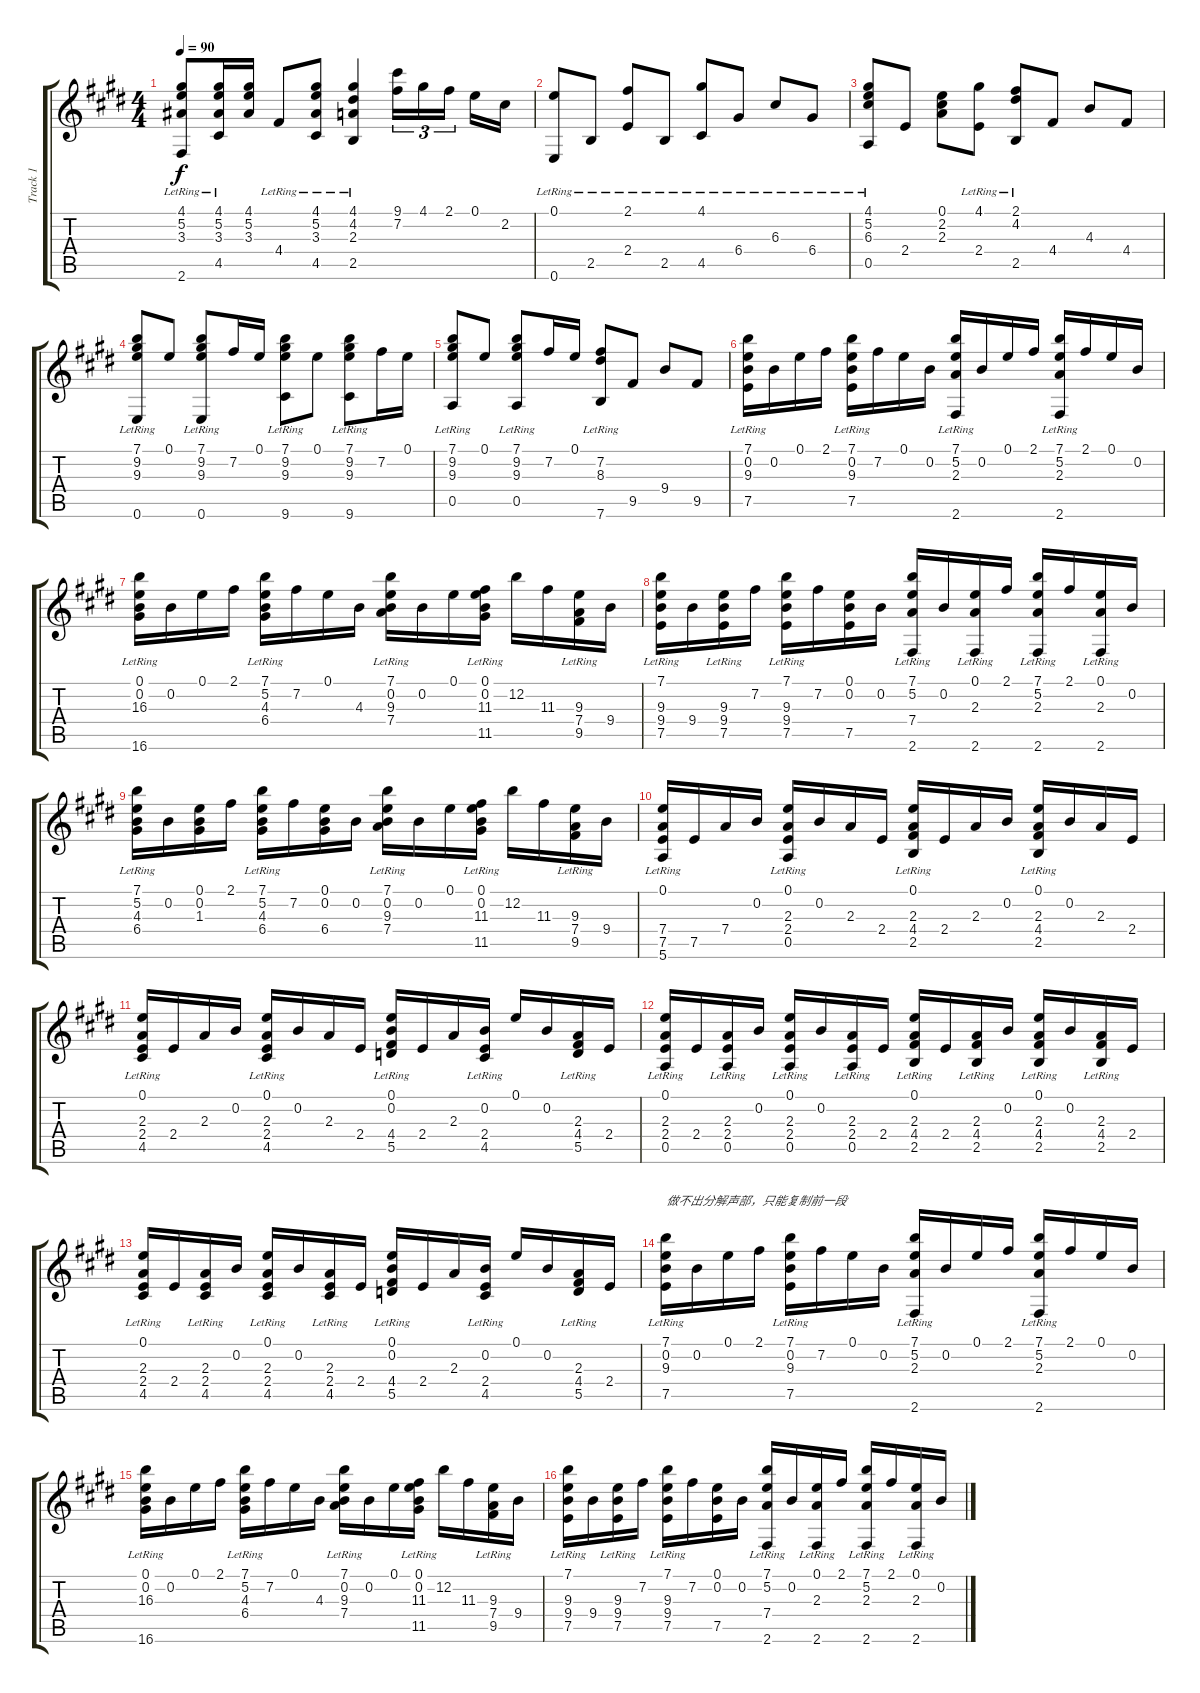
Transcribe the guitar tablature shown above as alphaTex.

\track ("Track 1" "Track 1") {instrument acousticguitarsteel}
\staff {score tabs}
\tuning (E4 B3 G3 D3 A2 E2) {hide}
\ts (4 4)
\tempo 90
\clef g2
\ks e
(4.1 5.2 3.3 2.6{lr}).8{dy f} (4.1 5.2 3.3 4.5{lr}).16 (4.1 5.2 3.3).16 4.4{lr}.8 (4.1 5.2 3.3 4.5{lr}).8 (4.1 4.2 2.3 2.5{lr}).4 (9.1 7.2).16{tu (3 2)} 4.1.16{tu (3 2)} 2.1.16{tu (3 2) beam splitsecondary} 0.1.16 2.2.16 |
(0.1{lr} 0.6{lr}).8 2.5{lr}.8 (2.1{lr} 2.4{lr}).8 2.5{lr}.8 (4.1{lr} 4.5{lr}).8 6.4{lr}.8 6.3{lr}.8 6.4{lr}.8 |
(4.1{lr} 5.2{lr} 6.3{lr} 0.5{lr}).8 2.4.8 (0.1 2.2 2.3).8 (4.1 2.4{lr}).8 (2.1{lr} 4.2{lr} 2.5{lr}).8 4.4.8 4.3.8 4.4.8 |
(7.1{lr} 9.2{lr} 9.3{lr} 0.6{lr}).8 0.1.8 (7.1{lr} 9.2{lr} 9.3{lr} 0.6{lr}).8 7.2.16 0.1.16 (7.1{lr} 9.2{lr} 9.3{lr} 9.6{lr}).8 0.1.8 (7.1{lr} 9.2{lr} 9.3{lr} 9.6{lr}).8 7.2.16 0.1.16 |
(7.1{lr} 9.2{lr} 9.3{lr} 0.5{lr}).8 0.1.8 (7.1{lr} 9.2{lr} 9.3{lr} 0.5{lr}).8 7.2.16 0.1.16 (7.2{lr} 8.3{lr} 7.6{lr}).8 9.5.8 9.4.8 9.5.8 |
(7.1{lr} 0.2{lr} 9.3{lr} 7.5{lr}).16 0.2.16 0.1.16 2.1.16 (7.1{lr} 0.2{lr} 9.3{lr} 7.5{lr}).16 7.2.16 0.1.16 0.2.16 (7.1{lr} 5.2{lr} 2.3{lr} 2.6{lr}).16 0.2.16 0.1.16 2.1.16 (7.1{lr} 5.2{lr} 2.3{lr} 2.6{lr}).16 2.1.16 0.1.16 0.2.16 |
(0.1{lr} 0.2{lr} 16.3{lr} 16.6{lr}).16 0.2.16 0.1.16 2.1.16 (7.1{lr} 5.2{lr} 4.3{lr} 6.4{lr}).16 7.2.16 0.1.16 4.3.16 (7.1{lr} 0.2{lr} 9.3{lr} 7.4{lr}).16 0.2.16 0.1.16 (0.1{lr} 0.2{lr} 11.3{lr} 11.5{lr}).16 12.2.16 11.3.16 (9.3{lr} 7.4{lr} 9.5{lr}).16 9.4.16 |
(7.1{lr} 9.3{lr} 9.4{lr} 7.5{lr}).16 9.4.16 (9.3{lr} 9.4{lr} 7.5{lr}).16 7.2.16 (7.1{lr} 9.3{lr} 9.4{lr} 7.5{lr}).16 7.2.16 (0.1 0.2 7.5).16 0.2.16 (7.1{lr} 5.2{lr} 7.4{lr} 2.6{lr}).16 0.2.16 (0.1{lr} 2.3{lr} 2.6{lr}).16 2.1.16 (7.1{lr} 5.2{lr} 2.3{lr} 2.6{lr}).16 2.1.16 (0.1{lr} 2.3{lr} 2.6{lr}).16 0.2.16 |
(7.1{lr} 5.2{lr} 4.3{lr} 6.4{lr}).16 0.2.16 (0.1 0.2 1.3).16 2.1.16 (7.1{lr} 5.2{lr} 4.3{lr} 6.4{lr}).16 7.2.16 (0.1 0.2 6.4).16 0.2.16 (7.1{lr} 0.2{lr} 9.3{lr} 7.4{lr}).16 0.2.16 0.1.16 (0.1{lr} 0.2{lr} 11.3{lr} 11.5{lr}).16 12.2.16 11.3.16 (9.3{lr} 7.4{lr} 9.5{lr}).16 9.4.16 |
(0.1{lr} 7.4{lr} 7.5{lr} 5.6{lr}).16 7.5.16 7.4.16 0.2.16 (0.1{lr} 2.3{lr} 2.4{lr} 0.5{lr}).16 0.2.16 2.3.16 2.4.16 (0.1{lr} 2.3{lr} 4.4{lr} 2.5{lr}).16 2.4.16 2.3.16 0.2.16 (0.1{lr} 2.3{lr} 4.4{lr} 2.5{lr}).16 0.2.16 2.3.16 2.4.16 |
(0.1{lr} 2.3{lr} 2.4{lr} 4.5{lr}).16 2.4.16 2.3.16 0.2.16 (0.1{lr} 2.3{lr} 2.4{lr} 4.5{lr}).16 0.2.16 2.3.16 2.4.16 (0.1{lr} 0.2{lr} 4.4{lr} 5.5{lr}).16 2.4.16 2.3.16 (0.2{lr} 2.4{lr} 4.5{lr}).16 0.1.16 0.2.16 (2.3{lr} 4.4{lr} 5.5{lr}).16 2.4.16 |
(0.1{lr} 2.3{lr} 2.4{lr} 0.5{lr}).16 2.4.16 (2.3{lr} 2.4{lr} 0.5{lr}).16 0.2.16 (0.1{lr} 2.3{lr} 2.4{lr} 0.5{lr}).16 0.2.16 (2.3{lr} 2.4{lr} 0.5{lr}).16 2.4.16 (0.1{lr} 2.3{lr} 4.4{lr} 2.5{lr}).16 2.4.16 (2.3{lr} 4.4{lr} 2.5{lr}).16 0.2.16 (0.1{lr} 2.3{lr} 4.4{lr} 2.5{lr}).16 0.2.16 (2.3{lr} 4.4{lr} 2.5{lr}).16 2.4.16 |
(0.1{lr} 2.3{lr} 2.4{lr} 4.5{lr}).16 2.4.16 (2.3{lr} 2.4{lr} 4.5{lr}).16 0.2.16 (0.1{lr} 2.3{lr} 2.4{lr} 4.5{lr}).16 0.2.16 (2.3{lr} 2.4{lr} 4.5{lr}).16 2.4.16 (0.1{lr} 0.2{lr} 4.4{lr} 5.5{lr}).16 2.4.16 2.3.16 (0.2{lr} 2.4{lr} 4.5{lr}).16 0.1.16 0.2.16 (2.3{lr} 4.4{lr} 5.5{lr}).16 2.4.16 |
(7.1{lr} 0.2{lr} 9.3{lr} 7.5{lr}).16{txt "做不出分解声部，只能复制前一段"} 0.2.16 0.1.16 2.1.16 (7.1{lr} 0.2{lr} 9.3{lr} 7.5{lr}).16 7.2.16 0.1.16 0.2.16 (7.1{lr} 5.2{lr} 2.3{lr} 2.6{lr}).16 0.2.16 0.1.16 2.1.16 (7.1{lr} 5.2{lr} 2.3{lr} 2.6{lr}).16 2.1.16 0.1.16 0.2.16 |
(0.1{lr} 0.2{lr} 16.3{lr} 16.6{lr}).16 0.2.16 0.1.16 2.1.16 (7.1{lr} 5.2{lr} 4.3{lr} 6.4{lr}).16 7.2.16 0.1.16 4.3.16 (7.1{lr} 0.2{lr} 9.3{lr} 7.4{lr}).16 0.2.16 0.1.16 (0.1{lr} 0.2{lr} 11.3{lr} 11.5{lr}).16 12.2.16 11.3.16 (9.3{lr} 7.4{lr} 9.5{lr}).16 9.4.16 |
(7.1{lr} 9.3{lr} 9.4{lr} 7.5{lr}).16 9.4.16 (9.3{lr} 9.4{lr} 7.5{lr}).16 7.2.16 (7.1{lr} 9.3{lr} 9.4{lr} 7.5{lr}).16 7.2.16 (0.1 0.2 7.5).16 0.2.16 (7.1{lr} 5.2{lr} 7.4{lr} 2.6{lr}).16 0.2.16 (0.1{lr} 2.3{lr} 2.6{lr}).16 2.1.16 (7.1{lr} 5.2{lr} 2.3{lr} 2.6{lr}).16 2.1.16 (0.1{lr} 2.3{lr} 2.6{lr}).16 0.2.16
